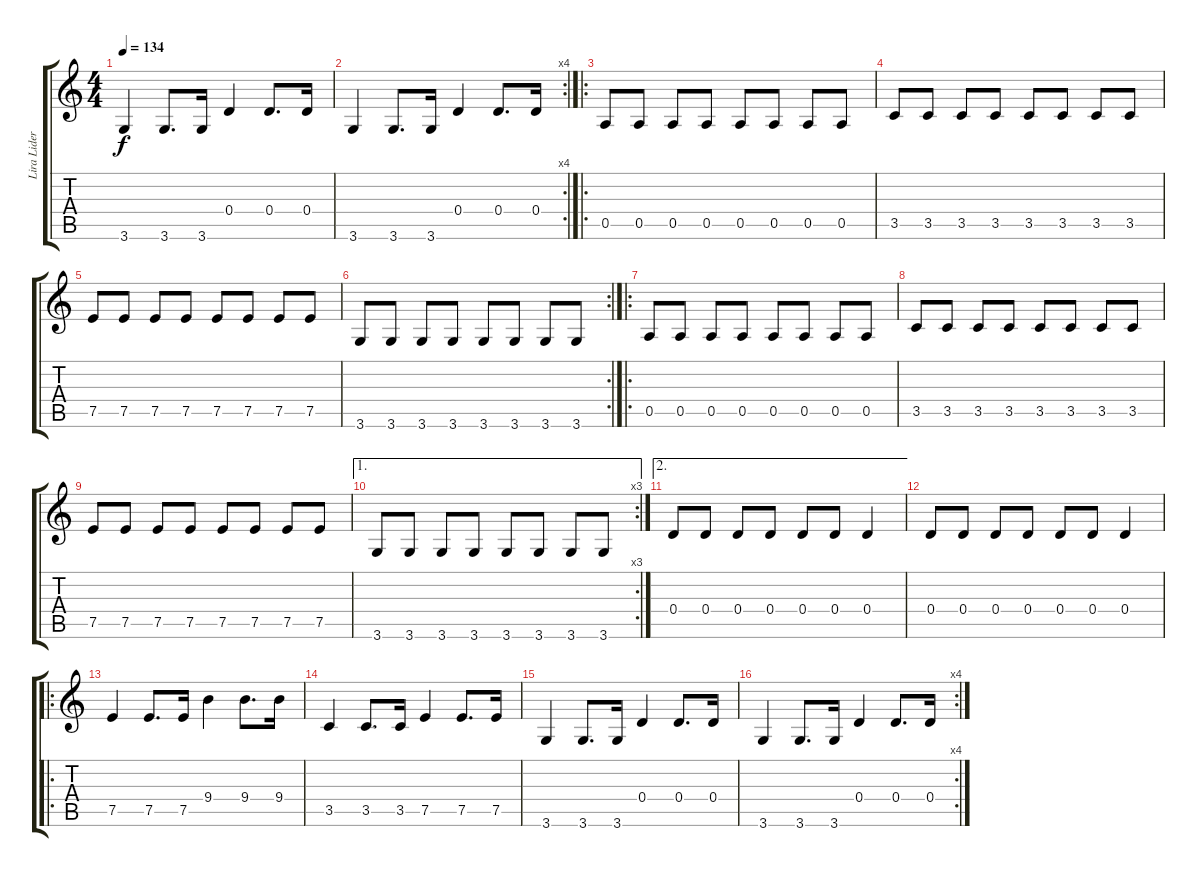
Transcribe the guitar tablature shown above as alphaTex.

\track ("Lira Lider" "Lira Lider") {instrument distortionguitar}
\staff {score tabs}
\tuning (E4 B3 G3 D3 A2 E2) {hide}
\ts (4 4)
\tempo 134
\clef g2
\ks c
3.6.4{dy f} 3.6.8{d} 3.6.16 0.4.4 0.4.8{d} 0.4.16 |
\rc 4
3.6.4 3.6.8{d} 3.6.16 0.4.4 0.4.8{d} 0.4.16 |
\ro
0.5.8 0.5.8 0.5.8 0.5.8 0.5.8 0.5.8 0.5.8 0.5.8 |
3.5.8 3.5.8 3.5.8 3.5.8 3.5.8 3.5.8 3.5.8 3.5.8 |
7.5.8 7.5.8 7.5.8 7.5.8 7.5.8 7.5.8 7.5.8 7.5.8 |
\rc 2
3.6.8 3.6.8 3.6.8 3.6.8 3.6.8 3.6.8 3.6.8 3.6.8 |
\ro
0.5.8 0.5.8 0.5.8 0.5.8 0.5.8 0.5.8 0.5.8 0.5.8 |
3.5.8 3.5.8 3.5.8 3.5.8 3.5.8 3.5.8 3.5.8 3.5.8 |
7.5.8 7.5.8 7.5.8 7.5.8 7.5.8 7.5.8 7.5.8 7.5.8 |
\ae 1
\rc 3
3.6.8 3.6.8 3.6.8 3.6.8 3.6.8 3.6.8 3.6.8 3.6.8 |
\ae 2
0.4.8 0.4.8 0.4.8 0.4.8 0.4.8 0.4.8 0.4.4 |
0.4.8 0.4.8 0.4.8 0.4.8 0.4.8 0.4.8 0.4.4 |
\ro
7.5.4 7.5.8{d} 7.5.16 9.4.4 9.4.8{d} 9.4.16 |
3.5.4 3.5.8{d} 3.5.16 7.5.4 7.5.8{d} 7.5.16 |
3.6.4 3.6.8{d} 3.6.16 0.4.4 0.4.8{d} 0.4.16 |
\rc 4
3.6.4 3.6.8{d} 3.6.16 0.4.4 0.4.8{d} 0.4.16
